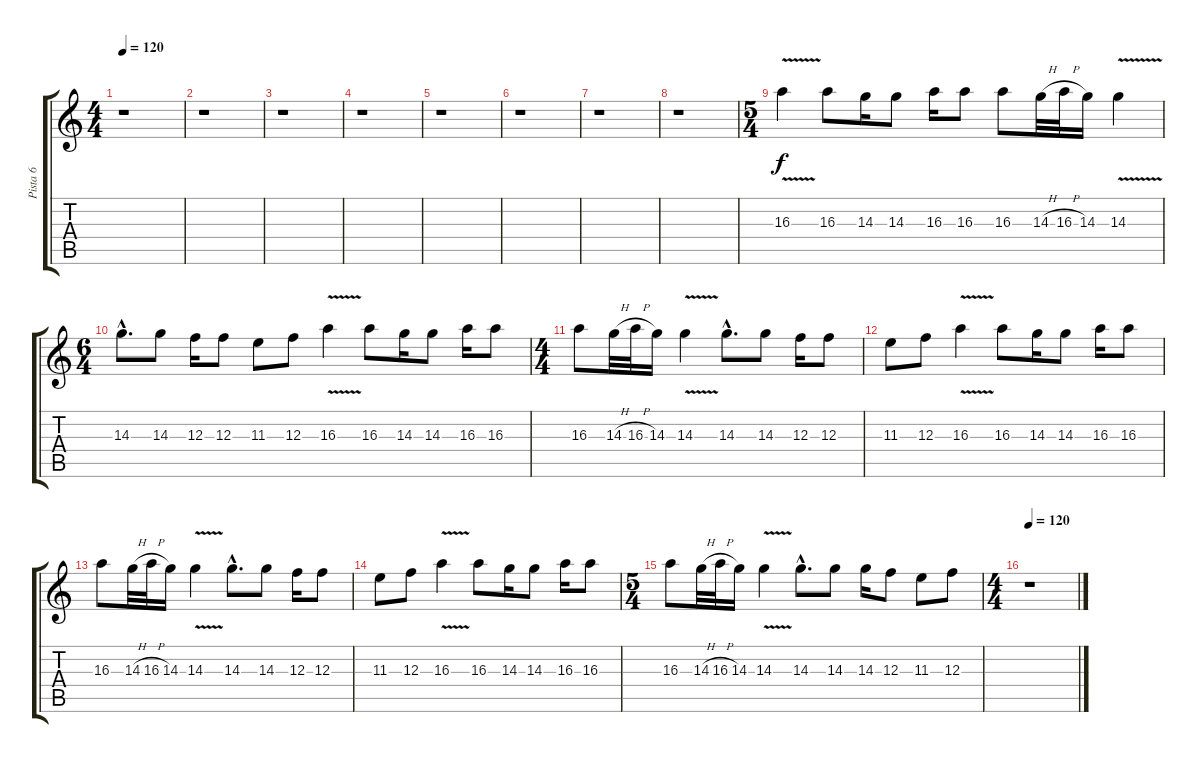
\track ("Pista 6" "Pista 6") {instrument distortionguitar}
\staff {score tabs}
\tuning (D4 A3 F3 C3 G2 D2) {hide}
\ts (4 4)
\tempo 120
\clef g2
\ks c
r.1{dy f instrument distortionguitar} |
r.1 |
r.1 |
r.1 |
r.1 |
r.1 |
r.1 |
r.1 |
\ts (5 4)
16.3{v}.4 16.3.8 14.3.16 14.3.8 16.3.16 16.3.8 16.3.8 14.3{h}.32 16.3{h}.32 14.3.16 14.3{v}.4 |
\ts (6 4)
14.3{hac}.8{d} 14.3.8 12.3.16 12.3.8 11.3.8 12.3.8 16.3{v}.4 16.3.8 14.3.16 14.3.8 16.3.16 16.3.8 |
\ts (4 4)
16.3.8 14.3{h}.32 16.3{h}.32 14.3.16 14.3{v}.4 14.3{hac}.8{d} 14.3.8 12.3.16 12.3.8 |
11.3.8 12.3.8 16.3{v}.4 16.3.8 14.3.16 14.3.8 16.3.16 16.3.8 |
16.3.8 14.3{h}.32 16.3{h}.32 14.3.16 14.3{v}.4 14.3{hac}.8{d} 14.3.8 12.3.16 12.3.8 |
11.3.8 12.3.8 16.3{v}.4 16.3.8 14.3.16 14.3.8 16.3.16 16.3.8 |
\ts (5 4)
16.3.8 14.3{h}.32 16.3{h}.32 14.3.16 14.3{v}.4 14.3{hac}.8{d} 14.3.8 14.3.16 12.3.8 11.3.8 12.3.8 |
\ts (4 4)
\tempo 63
\tempo 120
r.1
